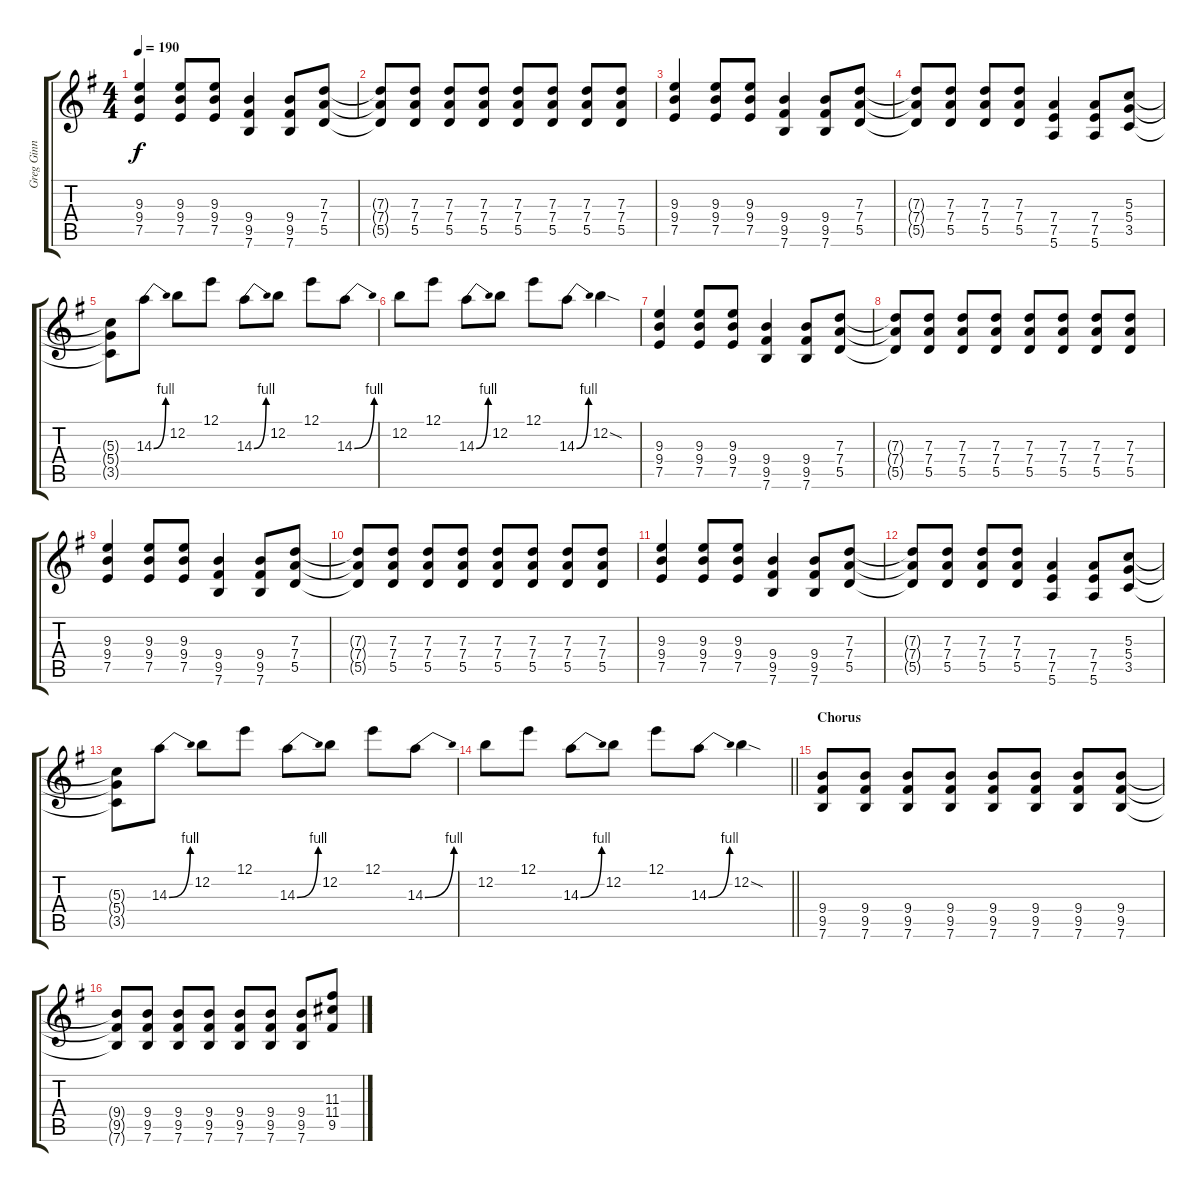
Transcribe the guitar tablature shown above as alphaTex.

\track ("Greg Ginn" "Greg Ginn") {instrument distortionguitar}
\staff {score tabs}
\tuning (E4 B3 G3 D3 A2 E2) {hide}
\ts (4 4)
\tempo 190
\clef g2
\ks eminor
(9.3 9.4 7.5).4{dy f} (9.3 9.4 7.5).8 (9.3 9.4 7.5).8 (9.4 9.5 7.6).4 (9.4 9.5 7.6).8 (7.3 7.4 5.5).8 |
(7.3{t} 7.4{t} 5.5{t}).8 (7.3 7.4 5.5).8 (7.3 7.4 5.5).8 (7.3 7.4 5.5).8 (7.3 7.4 5.5).8 (7.3 7.4 5.5).8 (7.3 7.4 5.5).8 (7.3 7.4 5.5).8 |
(9.3 9.4 7.5).4 (9.3 9.4 7.5).8 (9.3 9.4 7.5).8 (9.4 9.5 7.6).4 (9.4 9.5 7.6).8 (7.3 7.4 5.5).8 |
(7.3{t} 7.4{t} 5.5{t}).8 (7.3 7.4 5.5).8 (7.3 7.4 5.5).8 (7.3 7.4 5.5).8 (7.4 7.5 5.6).4 (7.4 7.5 5.6).8 (5.3 5.4 3.5).8 |
(5.3{t} 5.4{t} 3.5{t}).8 14.3{be (bend 0 0 60 4)}.8 12.2.8 12.1.8 14.3{be (bend 0 0 60 4)}.8 12.2.8 12.1.8 14.3{be (bend 0 0 60 4)}.8 |
12.2.8 12.1.8 14.3{be (bend 0 0 60 4)}.8 12.2.8 12.1.8 14.3{be (bend 0 0 60 4)}.8 12.2{sod}.4 |
(9.3 9.4 7.5).4 (9.3 9.4 7.5).8 (9.3 9.4 7.5).8 (9.4 9.5 7.6).4 (9.4 9.5 7.6).8 (7.3 7.4 5.5).8 |
(7.3{t} 7.4{t} 5.5{t}).8 (7.3 7.4 5.5).8 (7.3 7.4 5.5).8 (7.3 7.4 5.5).8 (7.3 7.4 5.5).8 (7.3 7.4 5.5).8 (7.3 7.4 5.5).8 (7.3 7.4 5.5).8 |
(9.3 9.4 7.5).4 (9.3 9.4 7.5).8 (9.3 9.4 7.5).8 (9.4 9.5 7.6).4 (9.4 9.5 7.6).8 (7.3 7.4 5.5).8 |
(7.3{t} 7.4{t} 5.5{t}).8 (7.3 7.4 5.5).8 (7.3 7.4 5.5).8 (7.3 7.4 5.5).8 (7.3 7.4 5.5).8 (7.3 7.4 5.5).8 (7.3 7.4 5.5).8 (7.3 7.4 5.5).8 |
(9.3 9.4 7.5).4 (9.3 9.4 7.5).8 (9.3 9.4 7.5).8 (9.4 9.5 7.6).4 (9.4 9.5 7.6).8 (7.3 7.4 5.5).8 |
(7.3{t} 7.4{t} 5.5{t}).8 (7.3 7.4 5.5).8 (7.3 7.4 5.5).8 (7.3 7.4 5.5).8 (7.4 7.5 5.6).4 (7.4 7.5 5.6).8 (5.3 5.4 3.5).8 |
(5.3{t} 5.4{t} 3.5{t}).8 14.3{be (bend 0 0 60 4)}.8 12.2.8 12.1.8 14.3{be (bend 0 0 60 4)}.8 12.2.8 12.1.8 14.3{be (bend 0 0 60 4)}.8 |
\barLineRight lightlight
12.2.8 12.1.8 14.3{be (bend 0 0 60 4)}.8 12.2.8 12.1.8 14.3{be (bend 0 0 60 4)}.8 12.2{sod}.4 |
\section ("" "Chorus")
(9.4 9.5 7.6).8 (9.4 9.5 7.6).8 (9.4 9.5 7.6).8 (9.4 9.5 7.6).8 (9.4 9.5 7.6).8 (9.4 9.5 7.6).8 (9.4 9.5 7.6).8 (9.4 9.5 7.6).8 |
(9.4{t} 9.5{t} 7.6{t}).8 (9.4 9.5 7.6).8 (9.4 9.5 7.6).8 (9.4 9.5 7.6).8 (9.4 9.5 7.6).8 (9.4 9.5 7.6).8 (9.4 9.5 7.6).8 (11.3 11.4 9.5).8
